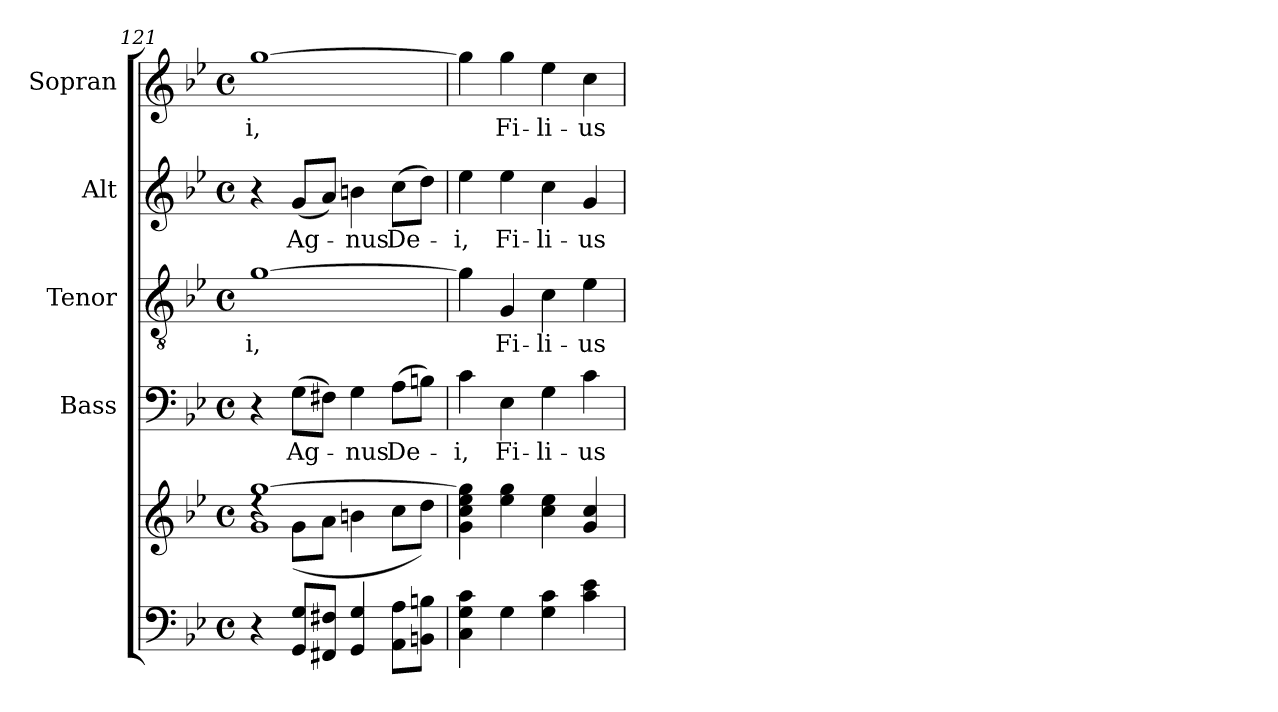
**kern	**kern	**kern	**text	**kern	**text	**kern	**text	**kern	**text
*part5	*part5	*part4	*part4	*part3	*part3	*part2	*part2	*part1	*part1
*staff6	*staff5	*staff4	*staff4	*staff3	*staff3	*staff2	*staff2	*staff1	*staff1
*	*	*I"Bass	*	*I"Tenor	*	*I"Alt	*	*I"Sopran	*
*	*	*I'B.	*	*I'T.	*	*I'A.	*	*I'S.	*
*clefF4	*clefG2	*clefF4	*	*clefGv2	*	*clefG2	*	*clefG2	*
*k[b-e-]	*k[b-e-]	*k[b-e-]	*	*k[b-e-]	*	*k[b-e-]	*	*k[b-e-]	*
*B-:	*B-:	*B-:	*	*B-:	*	*B-:	*	*B-:	*
*M4/4	*M4/4	*M4/4	*	*M4/4	*	*M4/4	*	*M4/4	*
*met(c)	*met(c)	*met(c)	*	*met(c)	*	*met(c)	*	*met(c)	*
=121	=121	=121	=121	=121	=121	=121	=121	=121	=121
*	*^	*	*	*	*	*	*	*	*
!	!	!	!	!	!	!LO:LY:b	!	!	!	!LO:LY:b
4r	1g [>1gg	4rdd	4r	.	[1g	-i,	4r	.	[1gg	-i,
!	!	!	!	!LO:LY:b	!	!	!	!LO:LY:b	!	!
8GG/ 8G/L	.	(>8g\L	(>8G\L	Ag-	.	.	(<8g/L	Ag-	.	.
8FF#X/ 8F#X/J	.	8a\J	8F#X\J)	.	.	.	8a/J)	.	.	.
!	!	!	!	!LO:LY:b	!	!	!	!LO:LY:b	!	!
4GG/ 4G/	.	4bn\	4G\	-nus	.	.	4bn\	-nus	.	.
!	!	!	!	!LO:LY:b	!	!	!	!LO:LY:b	!	!
8AA\ 8A\L	.	8cc\L	(>8A\L	De-	.	.	(>8cc\L	De-	.	.
8BBn\ 8Bn\J	.	8dd\J)	8Bn\J)	.	.	.	8dd\J)	.	.	.
=122	=122	=122	=122	=122	=122	=122	=122	=122	=122	=122
!	!	!	!	!LO:LY:b	!	!	!	!LO:LY:b	!	!
*	*v	*v	*	*	*	*	*	*	*	*
4C\ 4G\ 4c\	4g\ 4cc\ 4ee-\ 4gg\]	4c\	-i,	4g\]	.	4ee-\	-i,	4gg\]	.
!	!	!	!LO:LY:b	!	!LO:LY:b	!	!LO:LY:b	!	!LO:LY:b
4G\	4ee-\ 4gg\	4E-\	Fi-	4G/	Fi-	4ee-\	Fi-	4gg\	Fi-
!	!	!	!LO:LY:b	!	!LO:LY:b	!	!LO:LY:b	!	!LO:LY:b
4G\ 4c\	4cc\ 4ee-\	4G\	-li-	4c\	-li-	4cc\	-li-	4ee-\	-li-
!	!	!	!LO:LY:b	!	!LO:LY:b	!	!LO:LY:b	!	!LO:LY:b
4c\ 4e-\	4g/ 4cc/	4c\	-us	4e-\	-us	4g/	-us	4cc\	-us
=	=	=	=	=	=	=	=	=	=
*-	*-	*-	*-	*-	*-	*-	*-	*-	*-
